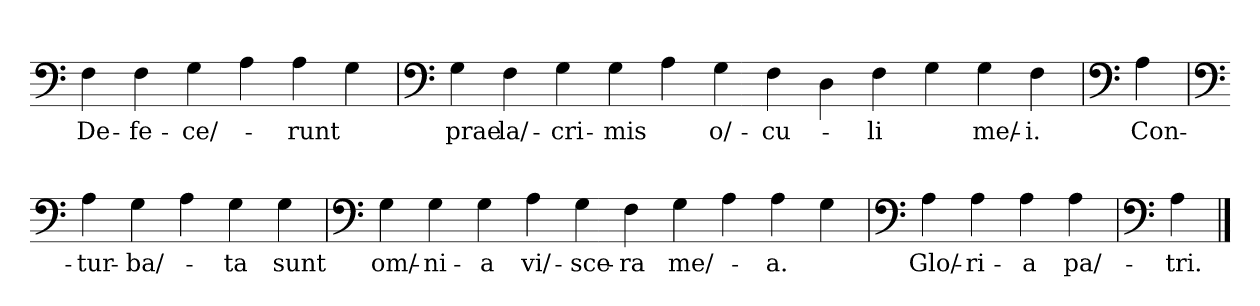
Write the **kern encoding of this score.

**kern	**text
*part1	*part1
*staff1	*staff1
*clefF4	*
=	=
4F	De-
4F	-fe-
4G	-ce/-
4A	.
4A	-runt
4G	.
='	='
*clefF4	*
4G	prae
4F	la/-
4G	-cri-
4G	-mis
4A	.
4G	o/-
4F	-cu-
4D	.
4F	-li
4G	.
4G	me/-
4F	-i.
=	=
*clefF4	*
4A	Con-
='	='
*clefF4	*
4A	-tur-
4G	-ba/-
4A	.
4G	-ta
4G	sunt
=`	=`
*clefF4	*
4G	om/-
4G	-ni-
4G	-a
4A	vi/-
4G	-sce-
4F	-ra
4G	me/-
4A	.
4A	-a.
4G	.
=	=
*clefF4	*
4A	Glo/-
4A	-ri-
4A	-a
4A	pa/-
='	='
*clefF4	*
4A	-tri.
==	==
*-	*-
